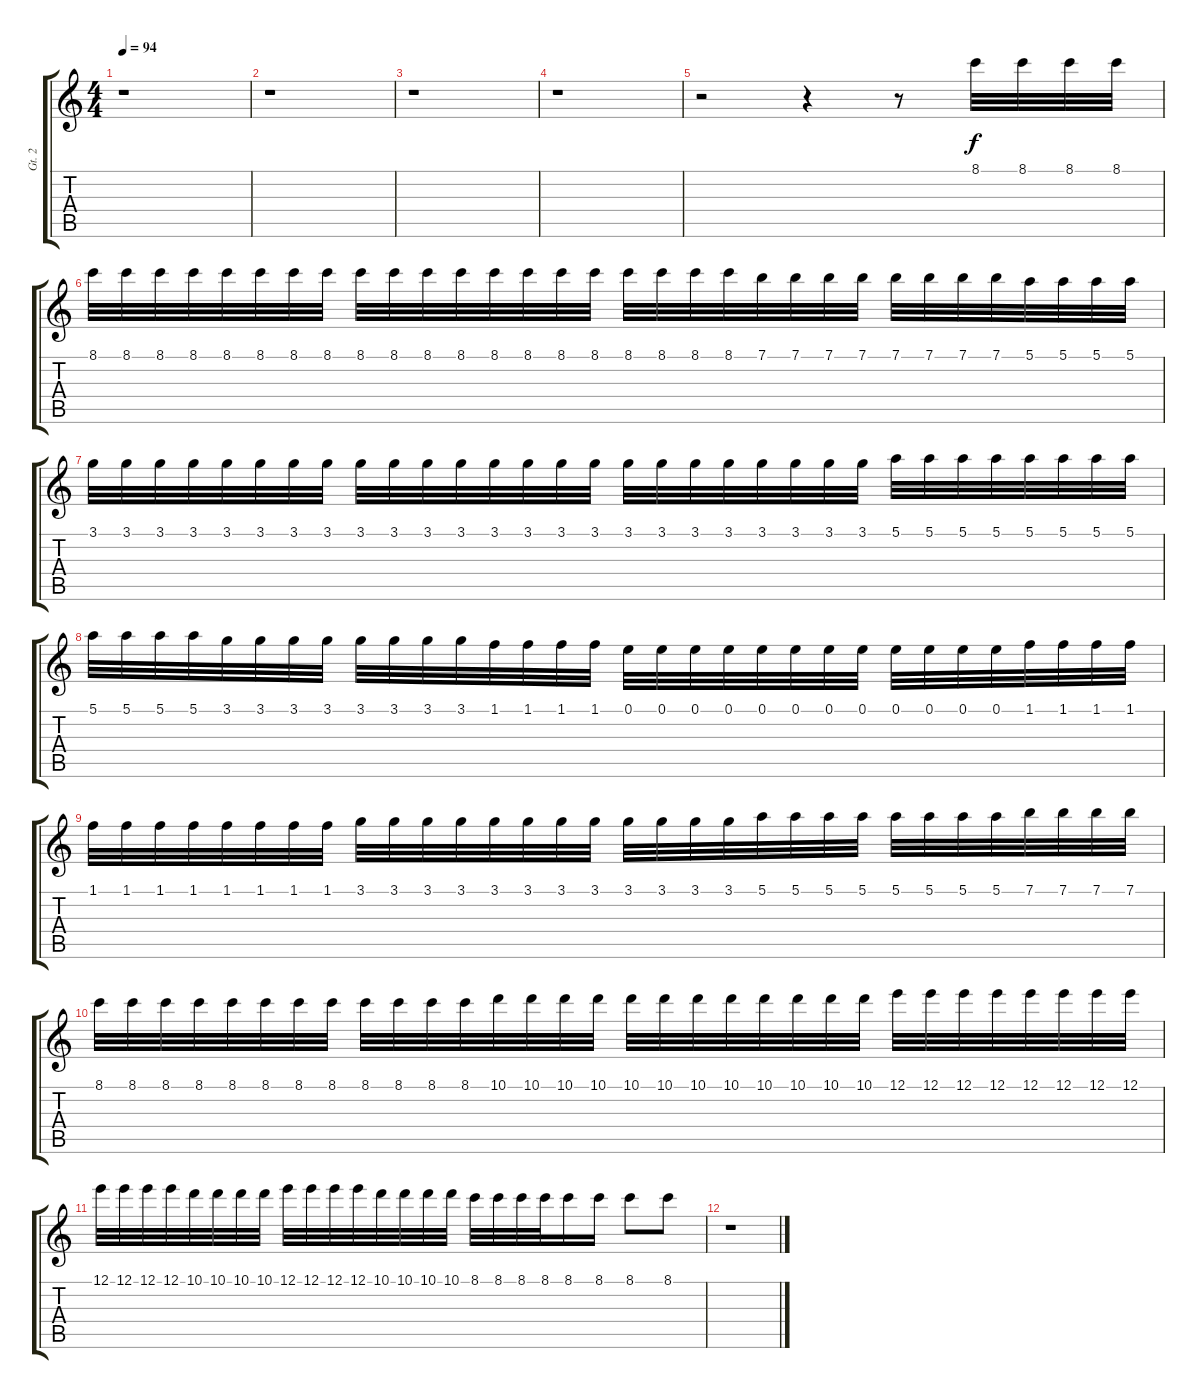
\track ("Gt. 2" "Gt. 2") {instrument acousticguitarnylon}
\staff {score tabs}
\tuning (E4 B3 G3 D3 A2 E2) {hide}
\ts (4 4)
\tempo 94
\clef g2
\ks c
r.1{dy f} |
r.1 |
r.1 |
r.1 |
r.2{volume 8 instrument acousticguitarnylon} r.4 r.8 8.1.32 8.1.32 8.1.32 8.1.32 |
8.1.32 8.1.32 8.1.32 8.1.32 8.1.32 8.1.32 8.1.32 8.1.32 8.1.32 8.1.32 8.1.32 8.1.32 8.1.32 8.1.32 8.1.32 8.1.32 8.1.32 8.1.32 8.1.32 8.1.32 7.1.32 7.1.32 7.1.32 7.1.32 7.1.32 7.1.32 7.1.32 7.1.32 5.1.32 5.1.32 5.1.32 5.1.32 |
3.1.32 3.1.32 3.1.32 3.1.32 3.1.32 3.1.32 3.1.32 3.1.32 3.1.32 3.1.32 3.1.32 3.1.32 3.1.32 3.1.32 3.1.32 3.1.32 3.1.32 3.1.32 3.1.32 3.1.32 3.1.32 3.1.32 3.1.32 3.1.32 5.1.32 5.1.32 5.1.32 5.1.32 5.1.32 5.1.32 5.1.32 5.1.32 |
5.1.32 5.1.32 5.1.32 5.1.32 3.1.32 3.1.32 3.1.32 3.1.32 3.1.32 3.1.32 3.1.32 3.1.32 1.1.32 1.1.32 1.1.32 1.1.32 0.1.32 0.1.32 0.1.32 0.1.32 0.1.32 0.1.32 0.1.32 0.1.32 0.1.32 0.1.32 0.1.32 0.1.32 1.1.32 1.1.32 1.1.32 1.1.32 |
1.1.32 1.1.32 1.1.32 1.1.32 1.1.32 1.1.32 1.1.32 1.1.32 3.1.32 3.1.32 3.1.32 3.1.32 3.1.32 3.1.32 3.1.32 3.1.32 3.1.32 3.1.32 3.1.32 3.1.32 5.1.32 5.1.32 5.1.32 5.1.32 5.1.32 5.1.32 5.1.32 5.1.32 7.1.32 7.1.32 7.1.32 7.1.32 |
8.1.32 8.1.32 8.1.32 8.1.32 8.1.32 8.1.32 8.1.32 8.1.32 8.1.32 8.1.32 8.1.32 8.1.32 10.1.32 10.1.32 10.1.32 10.1.32 10.1.32 10.1.32 10.1.32 10.1.32 10.1.32 10.1.32 10.1.32 10.1.32 12.1.32 12.1.32 12.1.32 12.1.32 12.1.32 12.1.32 12.1.32 12.1.32 |
12.1.32 12.1.32 12.1.32 12.1.32 10.1.32 10.1.32 10.1.32 10.1.32 12.1.32 12.1.32 12.1.32 12.1.32 10.1.32 10.1.32 10.1.32 10.1.32 8.1.32 8.1.32 8.1.32 8.1.32 8.1.16 8.1.16 8.1.8 8.1.8 |
r.1
